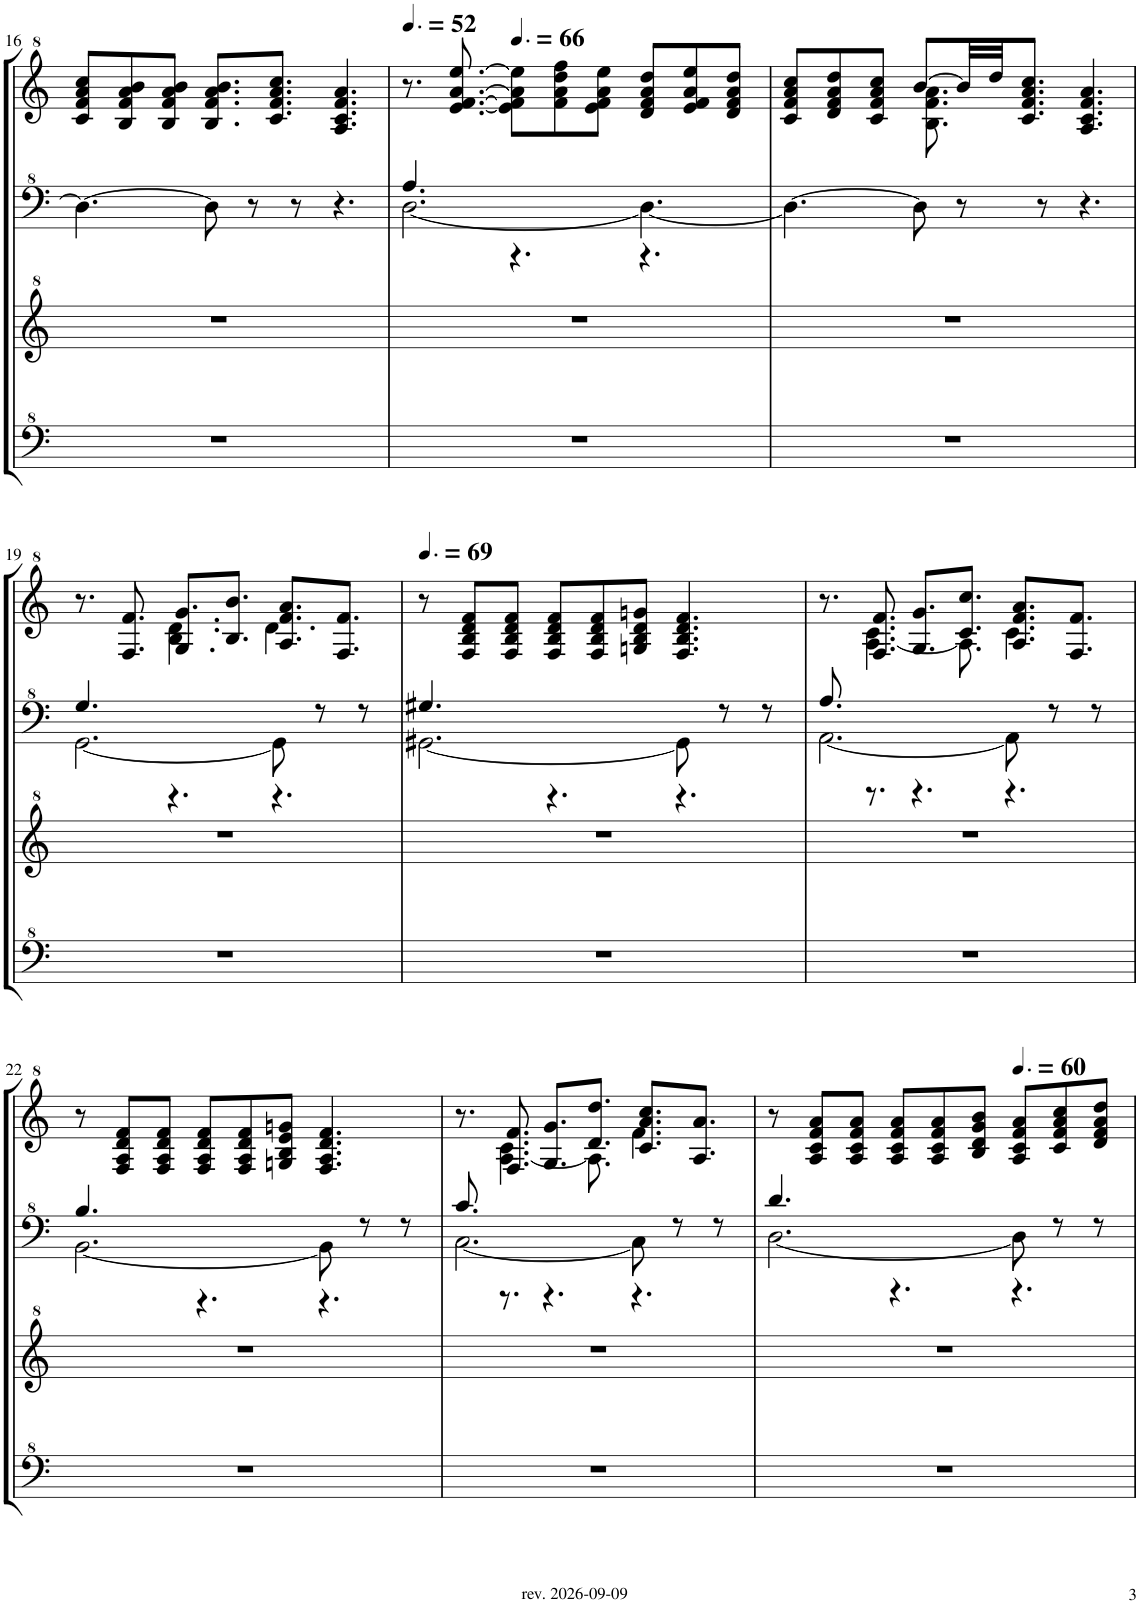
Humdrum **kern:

**kern	**kern	**kern	**kern
*part1	*part1	*part1	*part1
*staff4	*staff3	*staff2	*staff1
*I"Model III	*	*	*
!!LO:PB:g=z
*clefF^4	*clefG^2	*clefF^4	*clefG^2
*k[]	*k[]	*k[]	*k[]
*M9/8	*M9/8	*M9/8	*M9/8
=16	=16	=16	=16
8%9r	8%9r	4.d\_	8cc/ 8ff/ 8aa/ 8ccc/L
.	.	.	8b/ 8ff/ 8aa/ 8bb/
.	.	.	8b/ 8ff/ 8aa/ 8bb/J
.	.	8d\]	8.b/ 8.ff/ 8.aa/ 8.bb/L
.	.	8r	.
.	.	.	8.cc/ 8.ff/ 8.aa/ 8.ccc/J
.	.	8r	.
.	.	4.r	4.a/ 4.cc/ 4.ff/ 4.aa/
=17	=17	=17	=17
*	*	*	*MM78
*	*	*^	*
8%9r	8%9r	[2.d\	4.a/	8.r
.	.	.	.	[8.ee/ [8.ff/ [8.aa/ [8.eee/
*	*	*	*	*MM99
.	.	.	4.r	8ee\] 8ff\] 8aa\] 8eee\]L
.	.	.	.	8ff\ 8aa\ 8ddd\ 8fff\
.	.	.	.	8ee\ 8ff\ 8aa\ 8eee\J
.	.	4.d\_	4.r	8dd/ 8ff/ 8aa/ 8ddd/L
.	.	.	.	8ee/ 8ff/ 8aa/ 8eee/
.	.	.	.	8dd/ 8ff/ 8aa/ 8ddd/J
*	*	*v	*v	*
=18	=18	=18	=18
*	*	*	*^
8%9r	8%9r	4.d\_	8cc/ 8ff/ 8aa/ 8ccc/L	4.ryy
.	.	.	8dd/ 8ff/ 8aa/ 8ddd/	.
.	.	.	8cc/ 8ff/ 8aa/ 8ccc/J	.
.	.	8d\]	[8bb/L	8.b\ 8.ff\ 8.aa\
.	.	8r	32bb/LL]	.
.	.	.	32ddd/JJ	.
.	.	.	8.cc/ 8.ff/ 8.aa/ 8.ccc/J	2ryy
.	.	8r	.	.
.	.	4.r	4.a/ 4.cc/ 4.ff/ 4.aa/	.
.	.	.	.	16ryy
!!LO:LB:g=z	!!
=19	=19	=19	=19	=19
*	*	*^	*	*
8%9r	8%9r	[2.G\	4.g/	8.r	4.ryy
.	.	.	.	8.f/ 8.ff/	.
.	.	.	4.r	8.g/ 8.gg/L	4.b\ 4.dd\
.	.	.	.	8.b/ 8.bb/J	.
.	.	8G\]	4.r	8.a/ 8.ff/ 8.aa/L	4.dd\
.	.	8r	.	.	.
.	.	.	.	8.f/ 8.ff/J	.
.	.	8r	.	.	.
*	*	*	*	*v	*v
=20	=20	=20	=20	=20
*	*	*	*	*MM104
8%9r	8%9r	[2.G#X\	4.g#X/	8r
.	.	.	.	8f/ 8b/ 8dd/ 8ff/L
.	.	.	.	8f/ 8b/ 8dd/ 8ff/J
.	.	.	4.r	8f/ 8b/ 8dd/ 8ff/L
.	.	.	.	8f/ 8b/ 8dd/ 8ff/
.	.	.	.	8gn/ 8b/ 8dd/ 8ggn/J
.	.	8G#\]	4.r	4.f/ 4.b/ 4.dd/ 4.ff/
.	.	8r	.	.
.	.	8r	.	.
=21	=21	=21	=21	=21
*	*	*	*	*^
8%9r	8%9r	[2.A\	8.a/	8.r	8.ryy
.	.	.	8.r	8.f/ 8.ff/	[4.a\ 4.cc\
.	.	.	4.r	8.g/ 8.gg/L	.
.	.	.	.	8.cc/ 8.ccc/J	8.a\]
.	.	8A\]	4.r	8.a/ 8.ff/ 8.aa/L	4.cc\
.	.	8r	.	.	.
.	.	.	.	8.f/ 8.ff/J	.
.	.	8r	.	.	.
*	*	*	*	*v	*v
!!LO:LB:g=z
=22	=22	=22	=22	=22
8%9r	8%9r	[2.B\	4.b/	8r
.	.	.	.	8f/ 8a/ 8dd/ 8ff/L
.	.	.	.	8f/ 8a/ 8dd/ 8ff/J
.	.	.	4.r	8f/ 8a/ 8dd/ 8ff/L
.	.	.	.	8f/ 8a/ 8dd/ 8ff/
.	.	.	.	8gn/ 8b/ 8ee/ 8ggn/J
.	.	8B\]	4.r	4.f/ 4.a/ 4.dd/ 4.ff/
.	.	8r	.	.
.	.	8r	.	.
=23	=23	=23	=23	=23
*	*	*	*	*^
8%9r	8%9r	[2.c\	8.cc/	8.r	8.ryy
.	.	.	8.r	8.f/ 8.ff/	[4.a\ 4.cc\
.	.	.	4.r	8.g/ 8.gg/L	.
.	.	.	.	8.dd/ 8.ddd/J	8.a\]
.	.	8c\]	4.r	8.cc/ 8.aa/ 8.ccc/L	4.ff\
.	.	8r	.	.	.
.	.	.	.	8.a/ 8.aa/J	.
.	.	8r	.	.	.
*	*	*	*	*v	*v
=24	=24	=24	=24	=24
8%9r	8%9r	[2.d\	4.dd/	8r
.	.	.	.	8a/ 8cc/ 8ff/ 8aa/L
.	.	.	.	8a/ 8cc/ 8ff/ 8aa/J
.	.	.	4.r	8a/ 8cc/ 8ff/ 8aa/L
.	.	.	.	8a/ 8cc/ 8ff/ 8aa/
.	.	.	.	8b/ 8dd/ 8gg/ 8bb/J
*	*	*	*	*MM90
.	.	8d\]	4.r	8a/ 8cc/ 8ff/ 8aa/L
.	.	8r	.	8cc/ 8ff/ 8aa/ 8ccc/
.	.	8r	.	8dd/ 8ff/ 8aa/ 8ddd/J
*	*	*v	*v	*
=	=	=	=
*-	*-	*-	*-
